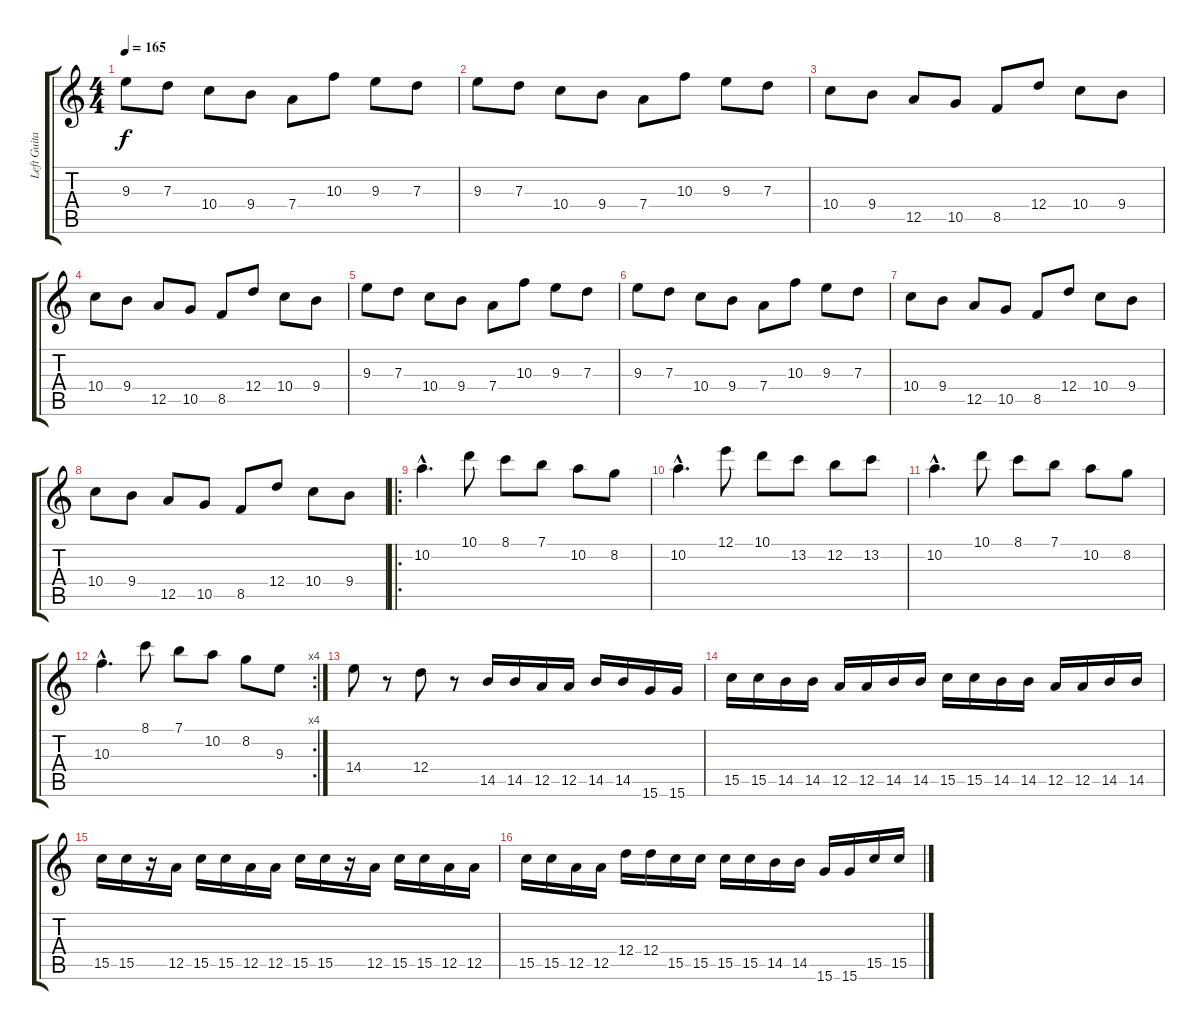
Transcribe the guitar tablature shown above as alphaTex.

\track ("Left Guitar" "Left Guita") {instrument distortionguitar}
\staff {score tabs}
\tuning (E4 B3 G3 D3 A2 E2) {hide}
\ts (4 4)
\tempo 165
\clef g2
\ks c
9.3.8{dy f} 7.3.8 10.4.8 9.4.8 7.4.8 10.3.8 9.3.8 7.3.8 |
9.3.8 7.3.8 10.4.8 9.4.8 7.4.8 10.3.8 9.3.8 7.3.8 |
10.4.8 9.4.8 12.5.8 10.5.8 8.5.8 12.4.8 10.4.8 9.4.8 |
10.4.8 9.4.8 12.5.8 10.5.8 8.5.8 12.4.8 10.4.8 9.4.8 |
9.3.8 7.3.8 10.4.8 9.4.8 7.4.8 10.3.8 9.3.8 7.3.8 |
9.3.8 7.3.8 10.4.8 9.4.8 7.4.8 10.3.8 9.3.8 7.3.8 |
10.4.8 9.4.8 12.5.8 10.5.8 8.5.8 12.4.8 10.4.8 9.4.8 |
10.4.8 9.4.8 12.5.8 10.5.8 8.5.8 12.4.8 10.4.8 9.4.8 |
\ro
10.2{hac}.4{d} 10.1.8 8.1.8 7.1.8 10.2.8 8.2.8 |
10.2{hac}.4{d} 12.1.8 10.1.8 13.2.8 12.2.8 13.2.8 |
10.2{hac}.4{d} 10.1.8 8.1.8 7.1.8 10.2.8 8.2.8 |
\rc 4
10.3{hac}.4{d} 8.1.8 7.1.8 10.2.8 8.2.8 9.3.8 |
14.4.8 r.8 12.4.8 r.8 14.5.16 14.5.16 12.5.16 12.5.16 14.5.16 14.5.16 15.6.16 15.6.16 |
15.5.16 15.5.16 14.5.16 14.5.16 12.5.16 12.5.16 14.5.16 14.5.16 15.5.16 15.5.16 14.5.16 14.5.16 12.5.16 12.5.16 14.5.16 14.5.16 |
15.5.16 15.5.16 r.16 12.5.16 15.5.16 15.5.16 12.5.16 12.5.16 15.5.16 15.5.16 r.16 12.5.16 15.5.16 15.5.16 12.5.16 12.5.16 |
15.5.16 15.5.16 12.5.16 12.5.16 12.4.16 12.4.16 15.5.16 15.5.16 15.5.16 15.5.16 14.5.16 14.5.16 15.6.16 15.6.16 15.5.16 15.5.16
